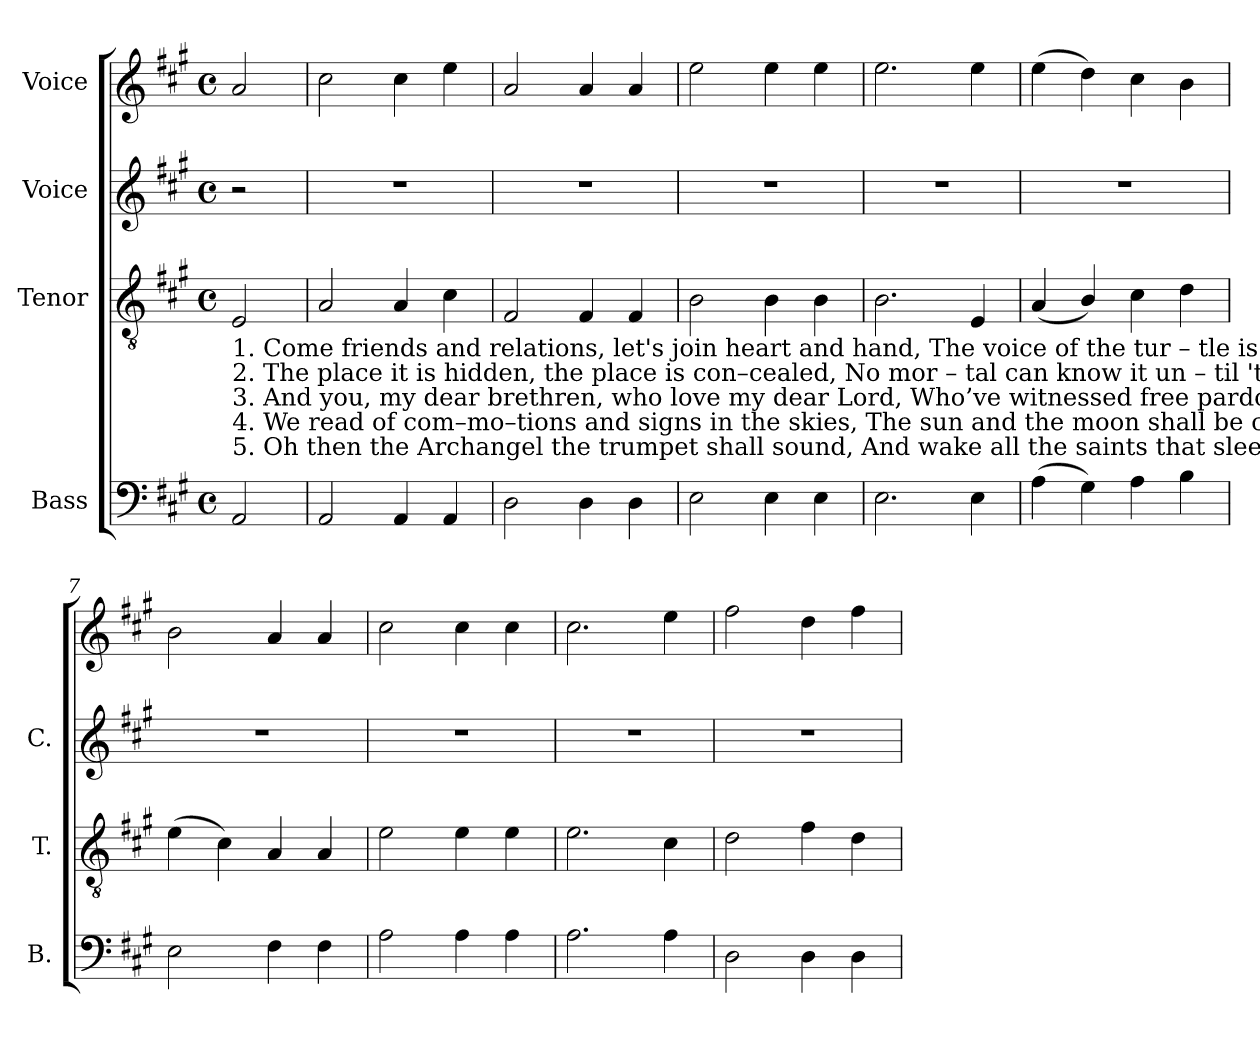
**kern	**kern	**kern	**kern
*part4	*part3	*part2	*part1
*staff4	*staff3	*staff2	*staff1
*I"Bass	*I"Tenor	*I"Voice	*I"Voice
*I'B.	*I'T.	*I'C.	*
*clefF4	*clefGv2	*clefG2	*clefG2
*k[f#c#g#]	*k[f#c#g#]	*k[f#c#g#]	*k[f#c#g#]
*M4/4	*M4/4	*M4/4	*M4/4
*met(c)	*met(c)	*met(c)	*met(c)
*MM200	*MM200	*MM200	*MM200
=1	=1	=1	=1
!	!LO:TX:b:t=1. Come friends and relations, let's join heart and hand,   The   voice    of    the     tur    –    tle   is    heard  in   our  land;   Let's  all  walk to–	!	!
!	!LO:TX:b:t=2.  The    place   it  is  hidden,  the  place  is  con–cealed,    No    mor – tal      can    know      it   un  – til    'tis   re–vealed;  The  place  is  in	!	!
!	!LO:TX:b:t=3. And you, my dear brethren, who love my dear Lord, Who’ve  witnessed  free  pardon  through  faith  in  his  word,  Let patience at–	!	!
!	!LO:TX:b:t=4. We  read  of  com–mo–tions  and  signs  in  the skies,   The    sun     and  the  moon  shall be clothed in disguise;    And when you shall	!	!
!	!LO:TX:b:t=5. Oh   then  the  Archangel   the  trumpet   shall   sound,   And  wake    all    the    saints     that   sleep  under the  ground!   The sound of the	!	!
2AA/	2E/	2r	2a/
=2	=2	=2	=2
2AA/	2A/	1r	2cc#\
4AA/	4A/	.	4cc#\
4AA/	4c#\	.	4ee\
=3	=3	=3	=3
2D\	2F#/	1r	2a/
4D\	4F#/	.	4a/
4D\	4F#/	.	4a/
=4	=4	=4	=4
2E\	2B\	1r	2ee\
4E\	4B\	.	4ee\
4E\	4B\	.	4ee\
=5	=5	=5	=5
2.E\	2.B\	1r	2.ee\
4E\	4E/	.	4ee\
=6	=6	=6	=6
(4A\	(4A/	1r	(4ee\
4G#\)	4B/)	.	4dd\)
4A\	4c#\	.	4cc#\
4B\	4d\	.	4b\
=7	=7	=7	=7
2E\	(4e\	1r	2b\
.	4c#\)	.	.
4F#\	4A/	.	4a/
4F#\	4A/	.	4a/
=8	=8	=8	=8
2A\	2e\	1r	2cc#\
4A\	4e\	.	4cc#\
4A\	4e\	.	4cc#\
=9	=9	=9	=9
2.A\	2.e\	1r	2.cc#\
4A\	4c#\	.	4ee\
=10	=10	=10	=10
2D\	2d\	1r	2ff#\
4D\	4f#\	.	4dd\
4D\	4d\	.	4ff#\
=	=	=	=
*-	*-	*-	*-
